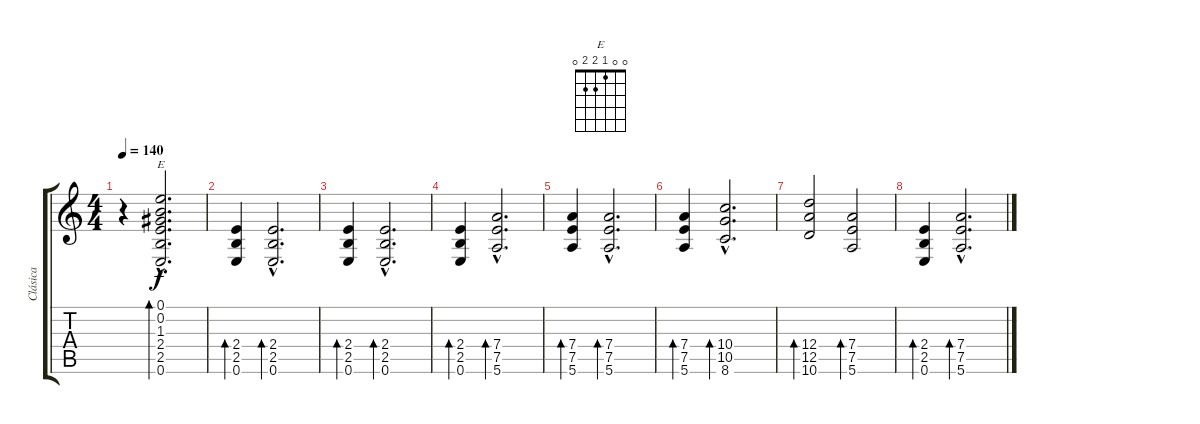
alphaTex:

\track ("Clásica" "Clásica") {instrument acousticguitarnylon}
\staff {score tabs}
\tuning (E4 B3 G3 D3 A2 E2) {hide}
\chord ("E" 0 0 1 2 2 0)
\ts (4 4)
\tempo 140
\clef g2
\ks c
r.4{dy f} (0.1{hac} 0.2{hac} 1.3{hac} 2.4{hac} 2.5{hac} 0.6{hac}).2{d bd 240 ch "E"} |
(2.4 2.5 0.6).4{bd 240} (2.4{hac} 2.5{hac} 0.6{hac}).2{d bd 240} |
(2.4 2.5 0.6).4{bd 240} (2.4{hac} 2.5{hac} 0.6{hac}).2{d bd 480} |
(2.4 2.5 0.6).4{bd 240} (7.4{hac} 7.5{hac} 5.6{hac}).2{d bd 240} |
(7.4 7.5 5.6).4{bd 240} (7.4{hac} 7.5{hac} 5.6{hac}).2{d bd 240} |
(7.4 7.5 5.6).4{bd 240} (10.4{hac} 10.5{hac} 8.6{hac}).2{d bd 240} |
(12.4 12.5 10.6).2{bd 240} (7.4 7.5 5.6).2{bd 240} |
(2.4 2.5 0.6).4{bd 240} (7.4{hac} 7.5{hac} 5.6{hac}).2{d bd 240}
